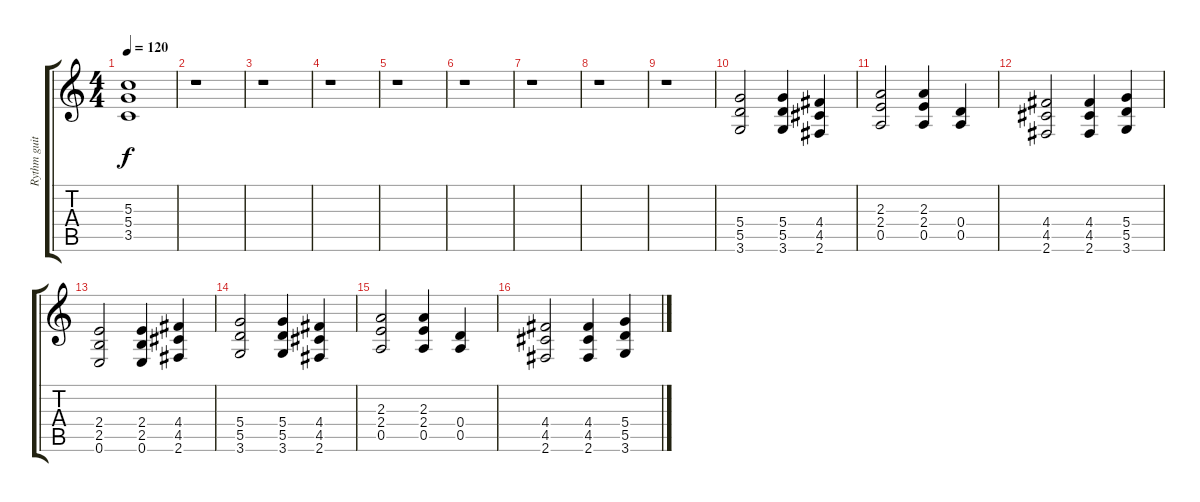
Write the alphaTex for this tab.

\track ("Rythm guitar" "Rythm guit") {instrument distortionguitar}
\staff {score tabs}
\tuning (E4 B3 G3 D3 A2 E2) {hide}
\ts (4 4)
\tempo 120
\clef g2
\ks c
(5.3 5.4 3.5).1{dy f} |
r.1 |
r.1 |
r.1 |
r.1 |
r.1 |
r.1 |
r.1 |
r.1 |
(5.4 5.5 3.6).2 (5.4 5.5 3.6).4 (4.4 4.5 2.6).4 |
(2.3 2.4 0.5).2 (2.3 2.4 0.5).4 (0.4 0.5).4 |
(4.4 4.5 2.6).2 (4.4 4.5 2.6).4 (5.4 5.5 3.6).4 |
(2.4 2.5 0.6).2 (2.4 2.5 0.6).4 (4.4 4.5 2.6).4 |
(5.4 5.5 3.6).2 (5.4 5.5 3.6).4 (4.4 4.5 2.6).4 |
(2.3 2.4 0.5).2 (2.3 2.4 0.5).4 (0.4 0.5).4 |
(4.4 4.5 2.6).2 (4.4 4.5 2.6).4 (5.4 5.5 3.6).4
